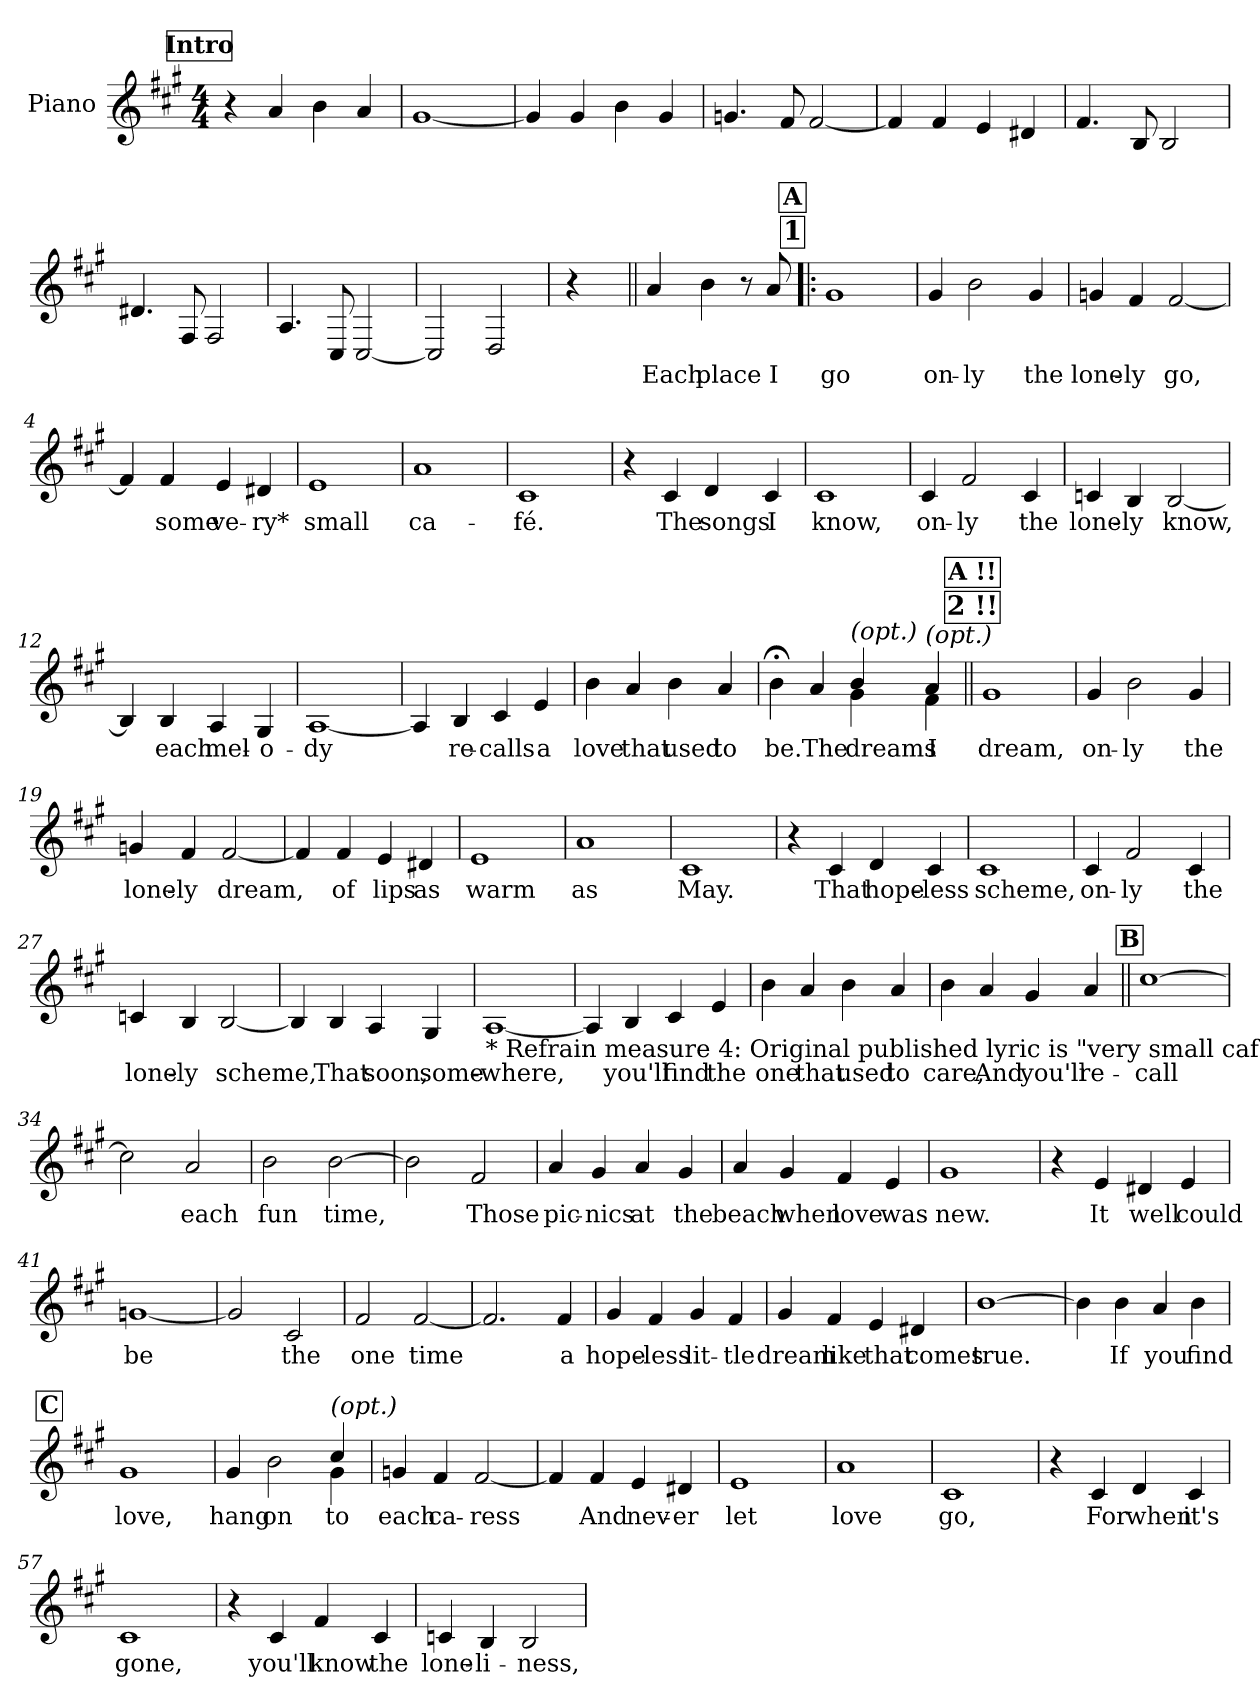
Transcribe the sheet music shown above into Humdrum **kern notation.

**kern	**text
*part1	*part1
*staff1	*staff1
*I"Piano	*
*I'Pno.	*
*clefG2	*
*k[f#c#g#]	*
*M4/4	*
!!LO:REH:place=s1:a:fs=14:t=Intro
=	=
4r	.
4a/	.
4b\	.
4a/	.
=	=
[1g#	.
=	=
4g#/]	.
4g#/	.
4b\	.
4g#/	.
=	=
4.gn/	.
8f#/	.
[2f#/	.
!!LO:LB:g=z
=	=
4f#/]	.
4f#/	.
4e/	.
4d#X/	.
=	=
4.f#/	.
8B/	.
2B/	.
=	=
4.d#X/	.
8F#/	.
2F#/	.
!!LO:LB:g=z
=	=
4.A/	.
8C#/	.
[2C#/	.
=	=
2C#/]	.
2D/	.
=	=
4r	.
!!LO:PB:g=z
=||	=||
!!LO:REH:place=s1:a:fs=14:t=Refrain
*MM100	*
!	!LO:LY:b
4a/	Each
!	!LO:LY:b
4b\	place
8r	.
!	!LO:LY:b
8a/	I
!!LO:REH:place=s1:a:t=1
!!LO:REH:place=s1:a:fs=14:t=A
=1!|:	=1!|:
!	!LO:LY:b
1g#	go
=2	=2
!	!LO:LY:b
4g#/	on-
!	!LO:LY:b
2b\	-ly
!	!LO:LY:b
4g#/	the
=3	=3
!	!LO:LY:b
4gn/	lone-
!	!LO:LY:b
4f#/	ly
!	!LO:LY:b
[2f#/	go,
=4	=4
4f#/]	.
!	!LO:LY:b
4f#/	some
!	!LO:LY:b
4e/	ve-
!	!LO:LY:b
4d#X/	-ry*
!!LO:LB:g=z
=5	=5
!	!LO:LY:b
1e	small
=6	=6
!	!LO:LY:b
1a	ca-
=7	=7
!	!LO:LY:b
1c#	-fé.
=8	=8
4r	.
!	!LO:LY:b
4c#/	The
!	!LO:LY:b
4d/	songs
!	!LO:LY:b
4c#/	I
!!LO:LB:g=z
=9	=9
!	!LO:LY:b
1c#	know,
=10	=10
!	!LO:LY:b
4c#/	on-
!	!LO:LY:b
2f#/	-ly
!	!LO:LY:b
4c#/	the
=11	=11
!	!LO:LY:b
4cn/	lone-
!	!LO:LY:b
4B/	ly
!	!LO:LY:b
[2B/	know,
=12	=12
4B/]	.
!	!LO:LY:b
4B/	each
!	!LO:LY:b
4A/	mel-
!	!LO:LY:b
4G#/	-o-
!!LO:LB:g=z
=13	=13
!	!LO:LY:b
[1A	-dy
=14	=14
4A/]	.
!	!LO:LY:b
4B/	re-
!	!LO:LY:b
4c#/	-calls
!	!LO:LY:b
4e/	a
=15	=15
!	!LO:LY:b
4b\	love
!	!LO:LY:b
4a/	that
!	!LO:LY:b
4b\	used
!	!LO:LY:b
4a/	to
=16	=16
!	!LO:LY:b
*^	*
4b;<\	2ryy	be.
!	!	!LO:LY:b
4a/	.	The
!LO:TX:a:i:t=(opt.)	!	!
!	!	!LO:LY:b
4g#\	4b!/	dreams
!LO:TX:a:i:t=(opt.)	!	!
!	!	!LO:LY:b
4f#\	4a/	I
!!LO:LB:g=z	!!
!!LO:REH:place=s1:a:t=2	!!
!!LO:REH:place=s1:a:fs=14:t=A	!!
=17||	=17||	=17||
!	!	!LO:LY:b
*v	*v	*
1g#	dream,
=18	=18
!	!LO:LY:b
4g#/	on-
!	!LO:LY:b
2b\	-ly
!	!LO:LY:b
4g#/	the
=19	=19
!	!LO:LY:b
4gn/	lone-
!	!LO:LY:b
4f#/	ly
!	!LO:LY:b
[2f#/	dream,
=20	=20
4f#/]	.
!	!LO:LY:b
4f#/	of
!	!LO:LY:b
4e/	lips
!	!LO:LY:b
4d#X/	as
!!LO:LB:g=z
=21	=21
!	!LO:LY:b
1e	warm
=22	=22
!	!LO:LY:b
1a	as
=23	=23
!	!LO:LY:b
1c#	May.
=24	=24
4r	.
!	!LO:LY:b
4c#/	That
!	!LO:LY:b
4d/	hope-
!	!LO:LY:b
4c#/	-less
!!LO:LB:g=z
=25	=25
!	!LO:LY:b
1c#	scheme,
=26	=26
!	!LO:LY:b
4c#/	on-
!	!LO:LY:b
2f#/	-ly
!	!LO:LY:b
4c#/	the
=27	=27
!	!LO:LY:b
4cn/	lone-
!	!LO:LY:b
4B/	-ly
!	!LO:LY:b
[2B/	scheme,
=28	=28
4B/]	.
!	!LO:LY:b
4B/	That
!	!LO:LY:b
4A/	soon,
!	!LO:LY:b
4G#/	some-
!!LO:LB:g=z
=29	=29
!LO:TX:b:t=* Refrain measure 4&colon; Original published lyric is "very small café". Sinatra changed this lyric to "little small café" in his original recording.	!
!	!LO:LY:b
[1A	-where,
=30	=30
4A/]	.
!	!LO:LY:b
4B/	you'll
!	!LO:LY:b
4c#/	find
!	!LO:LY:b
4e/	the
=31	=31
!	!LO:LY:b
4b\	one
!	!LO:LY:b
4a/	that
!	!LO:LY:b
4b\	used
!	!LO:LY:b
4a/	to
=32	=32
!	!LO:LY:b
4b\	care,
!	!LO:LY:b
4a/	And
!	!LO:LY:b
4g#/	you'll
!	!LO:LY:b
4a/	re-
!!LO:PB:g=z
!!LO:REH:place=s1:a:fs=14:t=B
=33||	=33||
!	!LO:LY:b
[1cc#	-call
=34	=34
2cc#\]	.
!	!LO:LY:b
2a/	each
=35	=35
!	!LO:LY:b
2b\	fun
!	!LO:LY:b
[2b\	time,
=36	=36
2b\]	.
!	!LO:LY:b
2f#/	Those
!!LO:LB:g=z
=37	=37
!	!LO:LY:b
4a/	pic-
!	!LO:LY:b
4g#/	-nics
!	!LO:LY:b
4a/	at
!	!LO:LY:b
4g#/	the
=38	=38
!	!LO:LY:b
4a/	beach
!	!LO:LY:b
4g#/	when
!	!LO:LY:b
4f#/	love
!	!LO:LY:b
4e/	was
=39	=39
!	!LO:LY:b
1g#	new.
=40	=40
4r	.
!	!LO:LY:b
4e/	It
!	!LO:LY:b
4d#X/	well
!	!LO:LY:b
4e/	could
!!LO:LB:g=z
=41	=41
!	!LO:LY:b
[1gn	be
=42	=42
2g/]	.
!	!LO:LY:b
2c#/	the
=43	=43
!	!LO:LY:b
2f#/	one
!	!LO:LY:b
[2f#/	time
=44	=44
2.f#/]	.
!	!LO:LY:b
4f#/	a
!!LO:LB:g=z
=45	=45
!	!LO:LY:b
4g#/	hope-
!	!LO:LY:b
4f#/	-less
!	!LO:LY:b
4g#/	lit-
!	!LO:LY:b
4f#/	tle
=46	=46
!	!LO:LY:b
4g#/	dream
!	!LO:LY:b
4f#/	like
!	!LO:LY:b
4eZ/	that
!	!LO:LY:b
4d#X/	comes
=47	=47
!	!LO:LY:b
[1b	true.
=48	=48
4bZ\]	.
!	!LO:LY:b
4b\	If
!	!LO:LY:b
4a/	you
!	!LO:LY:b
4b\	find
!!LO:LB:g=z
!!LO:REH:place=s1:a:fs=14:t=C
=49	=49
!	!LO:LY:b
1g#	love,
=50	=50
!	!LO:LY:b
*^	*
4g#/	2.ryy	hang
!	!	!LO:LY:b
2b\	.	on
!LO:TX:a:i:t=(opt.)	!	!
!	!	!LO:LY:b
4g#\	4cc#/	to
=51	=51	=51
!	!	!LO:LY:b
*v	*v	*
4gn/	-each
!	!LO:LY:b
4f#/	ca-
!	!LO:LY:b
[2f#/	-ress
=52	=52
4f#/]	.
!	!LO:LY:b
4f#/	And
!	!LO:LY:b
4e/	nev-
!	!LO:LY:b
4d#X/	-er
!!LO:LB:g=z
=53	=53
!	!LO:LY:b
1e	let
=54	=54
!	!LO:LY:b
1a	love
=55	=55
!	!LO:LY:b
1c#	go,
=56	=56
4r	.
!	!LO:LY:b
4c#/	For
!	!LO:LY:b
4d/	when
!	!LO:LY:b
4c#/	it's
!!LO:LB:g=z
=57	=57
!	!LO:LY:b
1c#	gone,
=58	=58
4r	.
!	!LO:LY:b
4c#/	you'll
!	!LO:LY:b
4f#/	know
!	!LO:LY:b
4c#/	the
=59	=59
!	!LO:LY:b
4cn/	lone-
!	!LO:LY:b
4B/	li-
!	!LO:LY:b
2B/	-ness,
=	=
*-	*-
